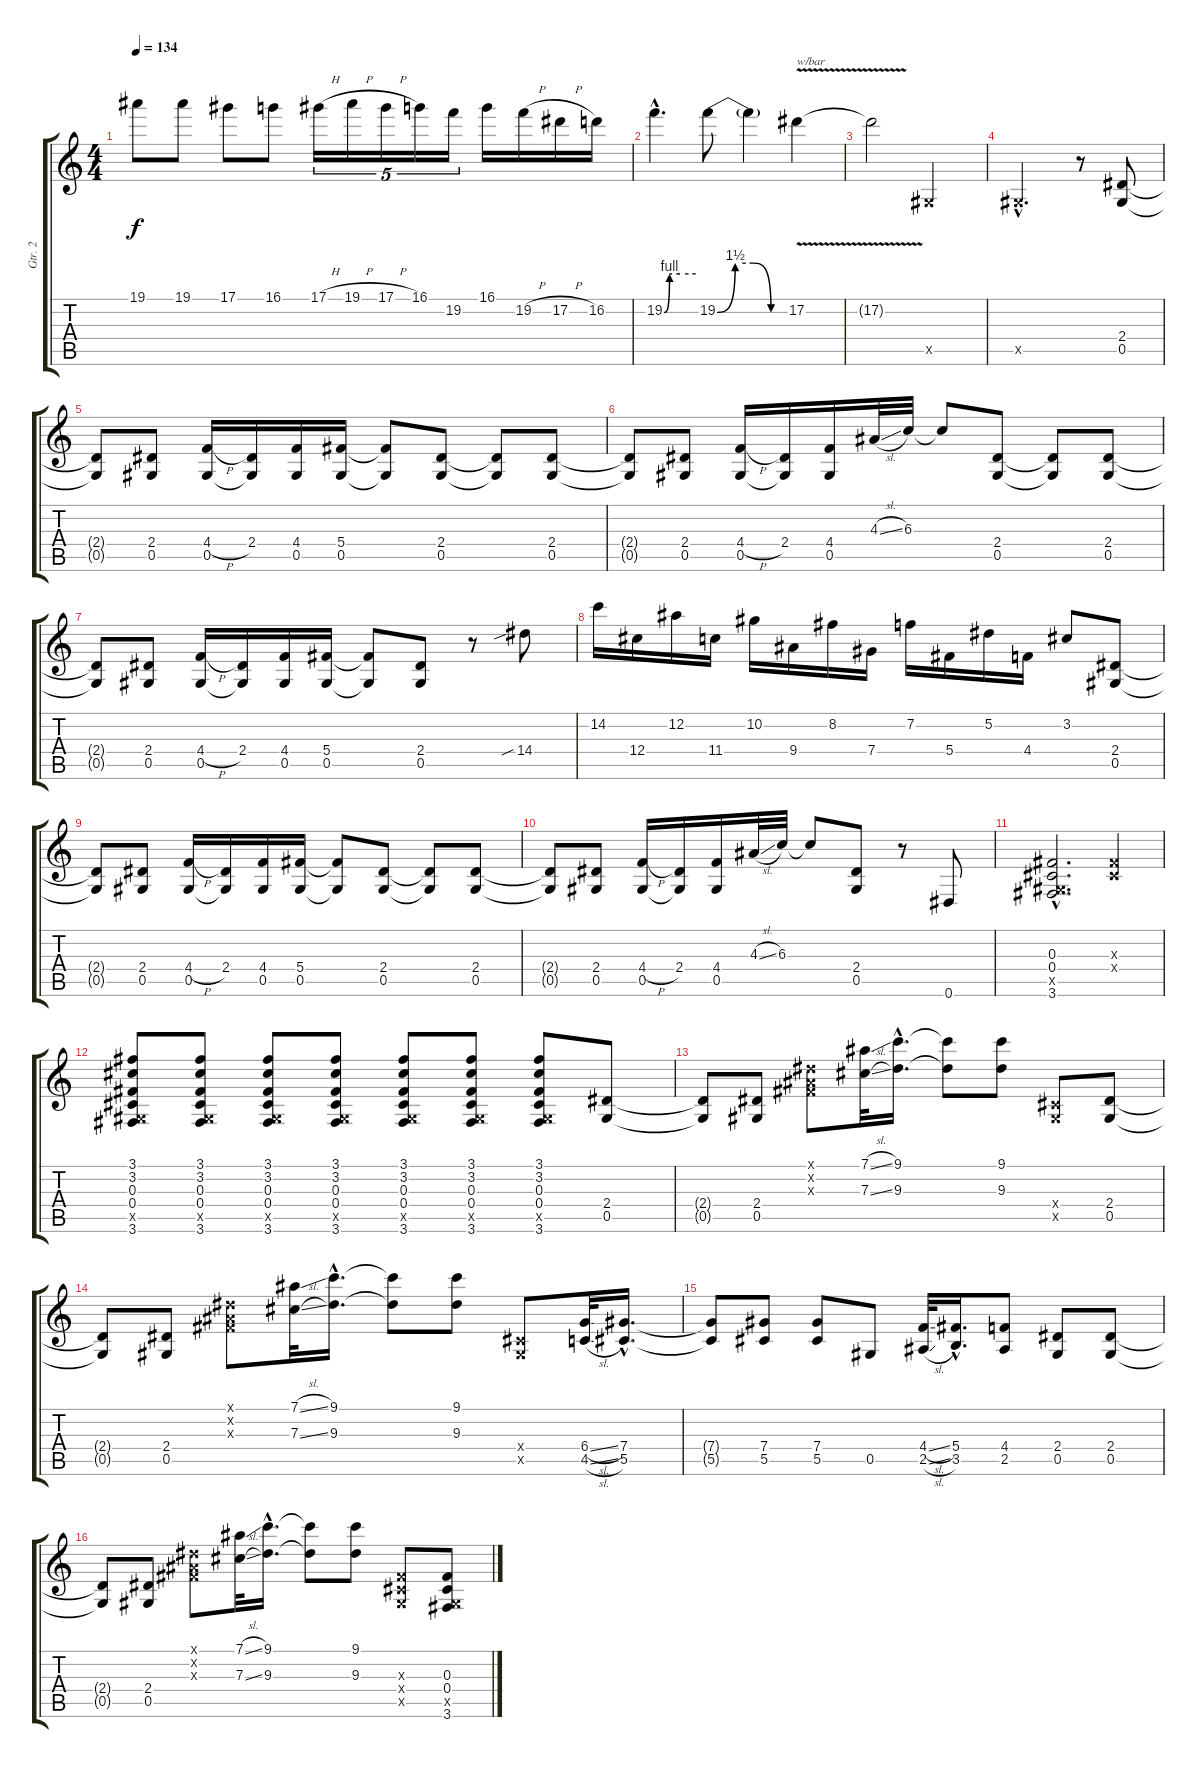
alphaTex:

\track ("Gtr. 2" "Gtr. 2") {instrument distortionguitar}
\staff {score tabs}
\tuning (Eb4 Bb3 Gb3 Db3 Ab2 Eb2) {hide}
\ts (4 4)
\tempo 134
\clef g2
\ks c
19.1{t}.8{dy f} 19.1.8 17.1.8 16.1.8 17.1{h}.16{tu (5 4)} 19.1{h}.16{tu (5 4)} 17.1{h}.16{tu (5 4)} 16.1.16{tu (5 4)} 19.2.16{tu (5 4)} 16.1.16 19.2{h}.16 17.2{h}.16 16.2.16 |
19.2{be (custom 0 0 10 4 15 4 30 4 60 4) hac}.4{d} 19.2{be (custom 0 0 15 6 30 6 45 0 60 0)}.8 19.2{t}.4 17.2{v}.4{txt "w/bar"} |
17.2{t}.2 0.5{x}.2 |
0.5{hac x}.2{d} r.8 (2.4 0.5).8{volume 13 balance 13} |
(2.4{t} 0.5{t}).8 (2.4 0.5).8 (4.4{h} 0.5).16 (2.4 0.5{t}).16 (4.4 0.5).16 (5.4 0.5).16 (5.4{t} 0.5{t}).8 (2.4 0.5).8 (2.4{t} 0.5{t}).8 (2.4 0.5).8 |
(2.4{t} 0.5{t}).8 (2.4 0.5).8 (4.4{h} 0.5).16 (2.4 0.5{t}).16 (4.4 0.5).16 4.3{sl}.32 6.3.32 6.3{t}.8 (2.4 0.5).8 (2.4{t} 0.5{t}).8 (2.4 0.5).8 |
(2.4{t} 0.5{t}).8 (2.4 0.5).8 (4.4{h} 0.5).16 (2.4 0.5{t}).16 (4.4 0.5).16 (5.4 0.5).16 (5.4{t} 0.5{t}).8 (2.4 0.5).8 r.8 14.4{sib}.8 |
14.2.16 12.4.16 12.2.16 11.4.16 10.2.16 9.4.16 8.2.16 7.4.16 7.2.16 5.4.16 5.2.16 4.4.16 3.2.8 (2.4 0.5).8 |
(2.4{t} 0.5{t}).8 (2.4 0.5).8 (4.4{h} 0.5).16 (2.4 0.5{t}).16 (4.4 0.5).16 (5.4 0.5).16 (5.4{t} 0.5{t}).8 (2.4 0.5).8 (2.4{t} 0.5{t}).8 (2.4 0.5).8 |
(2.4{t} 0.5{t}).8 (2.4 0.5).8 (4.4{h} 0.5).16 (2.4 0.5{t}).16 (4.4 0.5).16 4.3{sl}.32 6.3.32 6.3{t}.8 (2.4 0.5).8 r.8 0.6.8 |
(0.3{hac} 0.4{hac} 0.5{hac x} 3.6{hac}).2{d} (0.3{x} 0.4{x}).4 |
(3.1 3.2 0.3 0.4 0.5{x} 3.6).8 (3.1 3.2 0.3 0.4 0.5{x} 3.6).8 (3.1 3.2 0.3 0.4 0.5{x} 3.6).8 (3.1 3.2 0.3 0.4 0.5{x} 3.6).8 (3.1 3.2 0.3 0.4 0.5{x} 3.6).8 (3.1 3.2 0.3 0.4 0.5{x} 3.6).8 (3.1 3.2 0.3 0.4 0.5{x} 3.6).8 (2.4 0.5).8 |
(2.4{t} 0.5{t}).8 (2.4 0.5).8 (0.1{x} 0.2{x} 0.3{x}).8 (7.1{sl} 7.3{sl}).32 (9.1{hac} 9.3{hac}).16{d} (9.1{t} 9.3{t}).8 (9.1 9.3).8 (0.4{x} 0.5{x}).8 (2.4 0.5).8 |
(2.4{t} 0.5{t}).8 (2.4 0.5).8 (0.1{x} 0.2{x} 0.3{x}).8 (7.1{sl} 7.3{sl}).32 (9.1{hac} 9.3{hac}).16{d} (9.1{t} 9.3{t}).8 (9.1 9.3).8 (0.4{x} 0.5{x}).8 (6.4{sl} 4.5{sl}).32 (7.4{hac} 5.5{hac}).16{d} |
(7.4{t} 5.5{t}).8 (7.4 5.5).8 (7.4 5.5).8 0.5.8 (4.4{sl} 2.5{sl}).32 (5.4{hac} 3.5{hac}).16{d} (4.4 2.5).8 (2.4 0.5).8 (2.4 0.5).8 |
(2.4{t} 0.5{t}).8 (2.4 0.5).8 (0.1{x} 0.2{x} 0.3{x}).8 (7.1{sl} 7.3{sl}).32 (9.1{hac} 9.3{hac}).16{d} (9.1{t} 9.3{t}).8 (9.1 9.3).8 (0.3{x} 0.4{x} 0.5{x}).8 (0.3 0.4 0.5{x} 3.6).8
